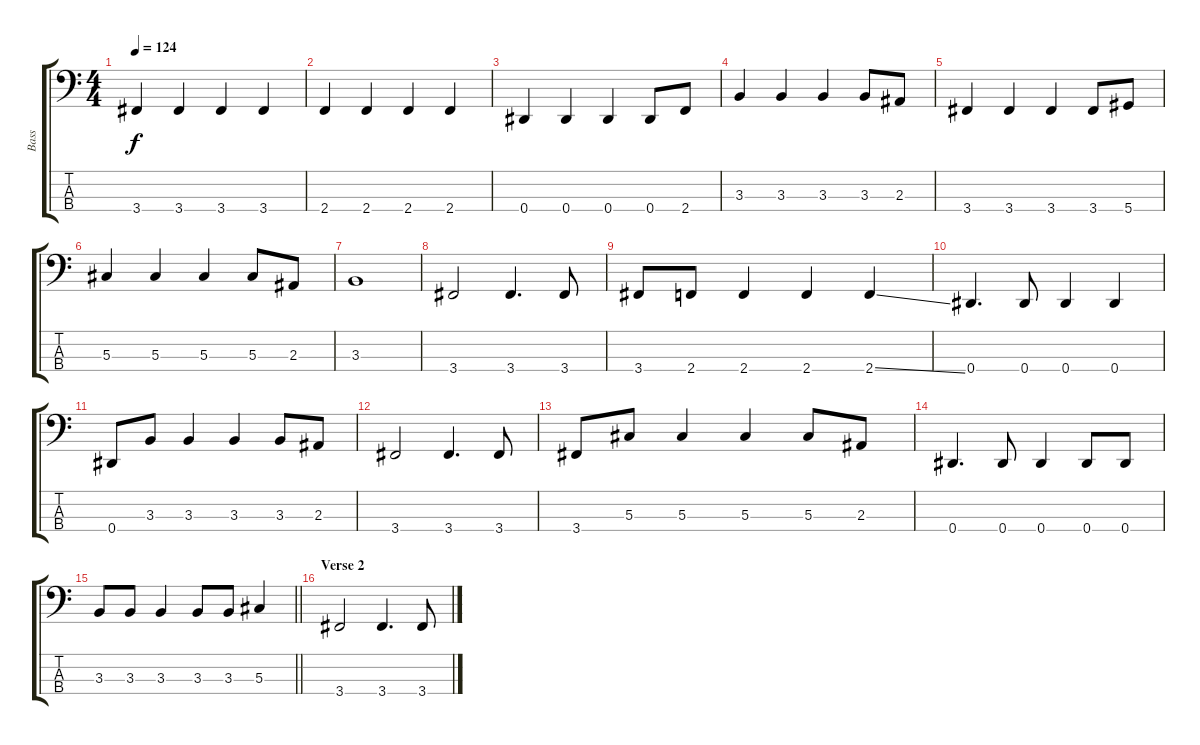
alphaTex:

\track ("Bass" "Bass") {instrument electricbassfinger}
\staff {score tabs}
\tuning (Gb2 Db2 Ab1 Eb1) {hide}
\ts (4 4)
\tempo 124
\clef f4
\ks c
3.4.4{dy f} 3.4.4 3.4.4 3.4.4 |
2.4.4 2.4.4 2.4.4 2.4.4 |
0.4.4 0.4.4 0.4.4 0.4.8 2.4.8 |
3.3.4 3.3.4 3.3.4 3.3.8 2.3.8 |
3.4.4 3.4.4 3.4.4 3.4.8 5.4.8 |
5.3.4 5.3.4 5.3.4 5.3.8 2.3.8 |
3.3.1 |
3.4.2 3.4.4{d} 3.4.8 |
3.4.8 2.4.8 2.4.4 2.4.4 2.4{ss}.4 |
0.4.4{d} 0.4.8 0.4.4 0.4.4 |
0.4.8 3.3.8 3.3.4 3.3.4 3.3.8 2.3.8 |
3.4.2 3.4.4{d} 3.4.8 |
3.4.8 5.3.8 5.3.4 5.3.4 5.3.8 2.3.8 |
0.4.4{d} 0.4.8 0.4.4 0.4.8 0.4.8 |
\barLineRight lightlight
3.3.8 3.3.8 3.3.4 3.3.8 3.3.8 5.3.4 |
\section ("" "Verse 2")
3.4.2 3.4.4{d} 3.4.8
